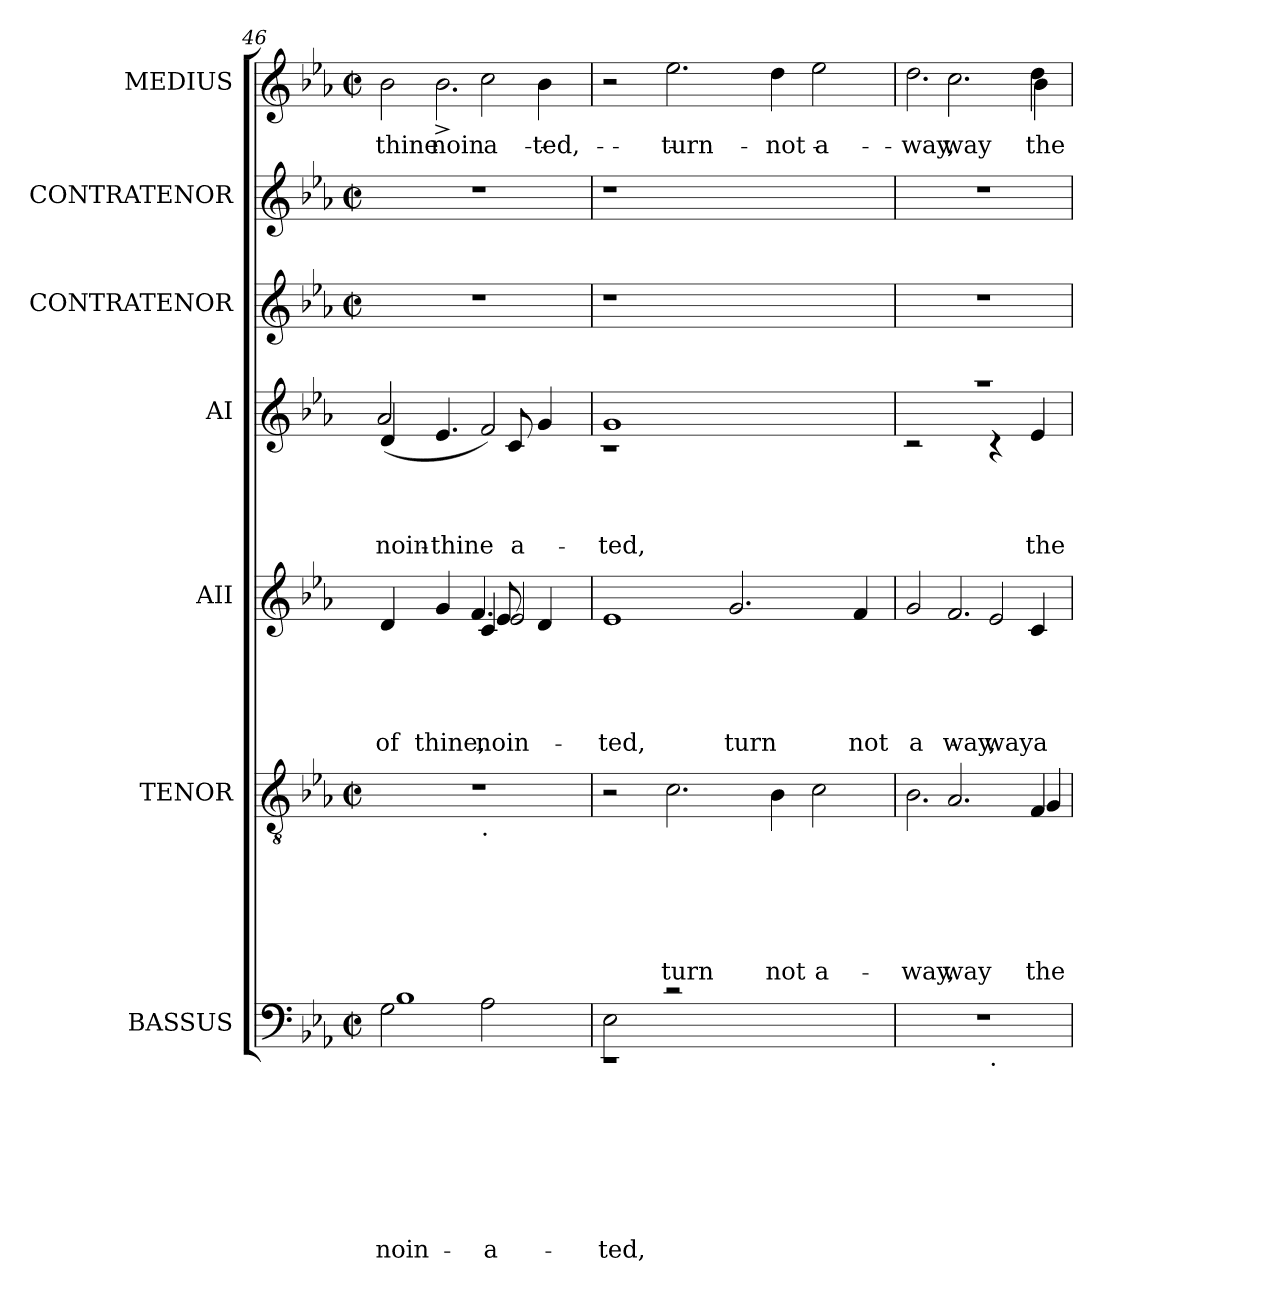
**kern	**text	**text	**text	**text	**text	**text	**text	**text	**kern	**text	**text	**text	**text	**text	**text	**kern	**text	**text	**text	**text	**text	**kern	**text	**text	**text	**text	**kern	**kern	**kern	**text
*part7	*part7	*part7	*part7	*part7	*part7	*part7	*part7	*part7	*part6	*part6	*part6	*part6	*part6	*part6	*part6	*part5	*part5	*part5	*part5	*part5	*part5	*part4	*part4	*part4	*part4	*part4	*part3	*part2	*part1	*part1
*staff7	*staff7	*staff7	*staff7	*staff7	*staff7	*staff7	*staff7	*staff7	*staff6	*staff6	*staff6	*staff6	*staff6	*staff6	*staff6	*staff5	*staff5	*staff5	*staff5	*staff5	*staff5	*staff4	*staff4	*staff4	*staff4	*staff4	*staff3	*staff2	*staff1	*staff1
*I"BASSUS	*	*	*	*	*	*	*	*	*I"TENOR	*	*	*	*	*	*	*I"AII	*	*	*	*	*	*I"AI	*	*	*	*	*I"CONTRATENOR	*I"CONTRATENOR	*I"MEDIUS	*
*I'B	*	*	*	*	*	*	*	*	*I'T	*	*	*	*	*	*	*I'AII	*	*	*	*	*	*I'AI	*	*	*	*	*	*	*	*
!!LO:PB:g=z
*clefF4	*	*	*	*	*	*	*	*	*clefGv2	*	*	*	*	*	*	*clefG2	*	*	*	*	*	*clefG2	*	*	*	*	*clefG2	*clefG2	*clefG2	*
*k[b-e-a-]	*	*	*	*	*	*	*	*	*k[b-e-a-]	*	*	*	*	*	*	*k[b-e-a-]	*	*	*	*	*	*k[b-e-a-]	*	*	*	*	*k[b-e-a-]	*k[b-e-a-]	*k[b-e-a-]	*
*E-:	*	*	*	*	*	*	*	*	*E-:	*	*	*	*	*	*	*E-:	*	*	*	*	*	*E-:	*	*	*	*	*E-:	*E-:	*E-:	*
*M2/2	*	*	*	*	*	*	*	*	*M2/2	*	*	*	*	*	*	*	*	*	*	*	*	*	*	*	*	*	*M2/2	*M2/2	*M2/2	*
*met(c|)	*	*	*	*	*	*	*	*	*met(c|)	*	*	*	*	*	*	*	*	*	*	*	*	*	*	*	*	*	*met(c|)	*met(c|)	*met(c|)	*
=46	=46	=46	=46	=46	=46	=46	=46	=46	=46	=46	=46	=46	=46	=46	=46	=46	=46	=46	=46	=46	=46	=46	=46	=46	=46	=46	=46	=46	=46	=46
!	!	!	!	!	!	!	!	!LO:LY:b	!	!	!	!	!	!	!	!	!	!	!	!	!	!	!	!	!	!	!	!	!	!
*^	*	*	*	*	*	*	*	*	*	*	*	*	*	*	*	*	*	*	*	*	*	*	*	*	*	*	*	*	*	*
!	!	!	!	!	!	!	!	!	!LO:LY:b	!	!	!	!	!	!	!	!	!	!	!	!	!LO:LY:b	!	!	!	!	!LO:LY:b	!	!	!	!LO:LY:b
*	*	*	*	*	*	*	*	*	*	*^	*	*	*	*	*	*	*^	*	*	*	*	*	*^	*	*	*	*	*	*	*^	*
*	*	*	*	*	*	*	*	*	*	*	*	*	*	*	*	*	*	*	*^	*	*	*	*	*	*	*	*	*	*	*	*	*	*	*^	*
*	*	*	*	*	*	*	*	*	*	*	*	*	*	*	*	*	*	*	*	*^	*	*	*	*	*	*	*	*	*	*	*	*	*	*	*	*	*
2G\	1B-	.	.	.	.	.	.	.	-noin-	1r	2ryy	.	.	.	.	.	.	4d/	2ryy	2ryy	2ryy	.	.	.	.	of	4d/	(<2a-/	.	.	.	-noin-	1r	1r	2b-\	4ryy	2.ryy	thine
!	!	!	!	!	!	!	!	!	!	!	!	!	!	!	!	!	!	!	!	!	!	!	!	!	!	!LO:LY:b	!	!	!	!	!	!LO:LY:b	!	!	!	!	!	!LO:LY:b
.	.	.	.	.	.	.	.	.	.	.	.	.	.	.	.	.	.	4g/	.	.	.	.	.	.	.	thine,	4.e-/	.	.	.	.	thine	.	.	.	2.b-^<\	.	-noin-
!	!	!	!	!	!	!	!	!	!	!	!LO:TX:b:t=.	!	!	!	!	!	!	!	!	!	!	!	!	!	!	!	!	!	!	!	!	!	!	!	!	!	!	!
!	!	!	!	!	!	!	!	!	!LO:LY:b	!	!	!	!	!	!	!	!	!	!	!	!	!	!	!	!	!LO:LY:b	!	!	!	!	!	!	!	!	!	!	!	!
!	!	!	!	!	!	!	!	!	!	!	!	!	!	!	!	!	!	!	!	!	!	!	!	!	!	!LO:LY:b	!	!	!	!	!	!	!	!	!	!	!	!
!	!	!	!	!	!	!	!	!	!	!	!	!	!	!	!	!	!	!	!	!	!	!	!	!	!	!LO:LY:b	!	!	!	!	!	!	!	!	!	!	!	!
!	!	!	!	!	!	!	!	!	!	!	!	!	!	!	!	!	!	!	!	!	!	!	!	!	!	!LO:LY:b	!	!	!	!	!	!	!	!	!	!	!	!LO:LY:b
2A-\	.	.	.	.	.	.	.	.	a-	.	2ryy	.	.	.	.	.	.	4c/	4.f/	8e-/	2e-/	.	.	.	.	-noin-	.	2f/)	.	.	.	.	.	.	2cc\	.	.	a-
!	!	!	!	!	!	!	!	!	!	!	!	!	!	!	!	!	!	!	!	!	!	!	!	!	!	!	!	!	!	!	!	!LO:LY:b	!	!	!	!	!	!
.	.	.	.	.	.	.	.	.	.	.	.	.	.	.	.	.	.	.	.	4.ryy	.	.	.	.	.	.	8c/	.	.	.	.	a-	.	.	.	.	.	.
!	!	!	!	!	!	!	!	!	!	!	!	!	!	!	!	!	!	!	!	!	!	!	!	!	!	!	!	!	!	!	!	!	!	!	!	!	!	!LO:LY:b
.	.	.	.	.	.	.	.	.	.	.	.	.	.	.	.	.	.	(4d/	.	.	.	.	.	.	.	.	4g/	.	.	.	.	.	.	.	.	.	4b-\	-ted,
.	.	.	.	.	.	.	.	.	.	.	.	.	.	.	.	.	.	.	8ryy	.	.	.	.	.	.	.	.	.	.	.	.	.	.	.	.	.	.	.
*	*	*	*	*	*	*	*	*	*	*	*	*	*	*	*	*	*	*	*v	*v	*v	*	*	*	*	*	*	*	*	*	*	*	*	*	*v	*v	*v	*
=47	=47	=47	=47	=47	=47	=47	=47	=47	=47	=47	=47	=47	=47	=47	=47	=47	=47	=47	=47	=47	=47	=47	=47	=47	=47	=47	=47	=47	=47	=47	=47	=47	=47	=47
!	!LO:N:vis=1	!	!	!	!	!	!	!	!LO:LY:b	!	!	!	!	!	!	!	!	!	!	!	!	!	!	!LO:LY:b	!	!LO:N:vis=1	!	!	!	!LO:LY:b	!	!	!	!
*	*	*	*	*	*	*	*	*	*	*v	*v	*	*	*	*	*	*	*	*	*	*	*	*	*	*	*	*	*	*	*	*	*	*	*
*	*	*	*	*	*	*	*	*	*	*	*	*	*	*	*	*	*v	*v	*	*	*	*	*	*	*	*	*	*	*	*	*	*	*
2E-\	0rEE	.	.	.	.	.	.	.	-ted,	2r	.	.	.	.	.	.	1e-	.	.	.	.	-ted,	1g	0rc	.	.	.	-ted,	1r	1r	2r	.
!	!	!	!	!	!	!	!	!	!	!	!	!	!	!	!	!LO:LY:b	!	!	!	!	!	!	!	!	!	!	!	!	!	!	!	!LO:LY:b
2rc	.	.	.	.	.	.	.	.	.	2.c\	.	.	.	.	.	turn	.	.	.	.	.	.	.	.	.	.	.	.	.	.	2.ee-\	turn
!	!	!	!	!	!	!	!	!	!	!	!	!	!	!	!	!	!	!	!	!	!	!LO:LY:b	!	!	!	!	!	!	!	!	!	!
1ryy	.	.	.	.	.	.	.	.	.	.	.	.	.	.	.	.	2.g/	.	.	.	.	turn	1ryy	.	.	.	.	.	1ryy	1ryy	.	.
!	!	!	!	!	!	!	!	!	!	!	!	!	!	!	!	!LO:LY:b	!	!	!	!	!	!	!	!	!	!	!	!	!	!	!	!LO:LY:b
.	.	.	.	.	.	.	.	.	.	4B-\	.	.	.	.	.	not	.	.	.	.	.	.	.	.	.	.	.	.	.	.	4dd\	not
!	!	!	!	!	!	!	!	!	!	!	!	!	!	!	!	!LO:LY:b	!	!	!	!	!	!	!	!	!	!	!	!	!	!	!	!LO:LY:b
.	.	.	.	.	.	.	.	.	.	2c\	.	.	.	.	.	a-	.	.	.	.	.	.	.	.	.	.	.	.	.	.	2ee-\	a-
!	!	!	!	!	!	!	!	!	!	!	!	!	!	!	!	!	!	!	!	!	!	!LO:LY:b	!	!	!	!	!	!	!	!	!	!
.	.	.	.	.	.	.	.	.	.	.	.	.	.	.	.	.	4f/	.	.	.	.	not	.	.	.	.	.	.	.	.	.	.
=48	=48	=48	=48	=48	=48	=48	=48	=48	=48	=48	=48	=48	=48	=48	=48	=48	=48	=48	=48	=48	=48	=48	=48	=48	=48	=48	=48	=48	=48	=48	=48	=48
!	!	!	!	!	!	!	!	!	!	!	!	!	!	!	!	!LO:LY:b	!	!	!	!	!	!LO:LY:b	!	!	!	!	!	!	!	!	!	!LO:LY:b
*	*	*	*	*	*	*	*	*	*	*^	*	*	*	*	*	*	*^	*	*	*	*	*	*	*	*	*	*	*	*	*	*^	*
*	*	*	*	*	*	*	*	*	*	*	*^	*	*	*	*	*	*	*	*^	*	*	*	*	*	*	*	*	*	*	*	*	*	*	*^	*
1r	2ryy	.	.	.	.	.	.	.	.	2.B-\	4ryy	2.ryy	.	.	.	.	.	-way,	2g/	4ryy	2.ryy	.	.	.	.	a-	1raa	2rc	.	.	.	.	1r	1r	2.dd\	4ryy	2.ryy	-way,
!	!	!	!	!	!	!	!	!	!	!	!	!	!	!	!	!	!	!LO:LY:b	!	!	!	!	!	!	!	!LO:LY:b	!	!	!	!	!	!	!	!	!	!	!	!LO:LY:b
.	.	.	.	.	.	.	.	.	.	.	2.A-/	.	.	.	.	.	.	-way	.	2.f/	.	.	.	.	.	way,	.	.	.	.	.	.	.	.	.	2.cc\	.	-way
!	!LO:TX:b:t=.	!	!	!	!	!	!	!	!	!	!	!	!	!	!	!	!	!	!	!	!	!	!	!	!	!	!	!	!	!	!	!	!	!	!	!	!	!
!	!	!	!	!	!	!	!	!	!	!	!	!	!	!	!	!	!	!	!	!	!	!	!	!	!	!LO:LY:b	!	!	!	!	!	!	!	!	!	!	!	!
.	2ryy	.	.	.	.	.	.	.	.	.	.	.	.	.	.	.	.	.	2e-/	.	.	.	.	.	.	-way	.	4rc	.	.	.	.	.	.	.	.	.	.
!	!	!	!	!	!	!	!	!	!	!	!	!	!	!	!	!	!	!LO:LY:b	!	!	!	!	!	!	!	!	!	!	!	!	!	!	!	!	!	!	!	!
!	!	!	!	!	!	!	!	!	!	!	!	!	!	!	!	!	!	!LO:LY:b	!	!	!	!	!	!	!	!LO:LY:b	!	!	!	!	!	!LO:LY:b	!	!	!	!	!	!LO:LY:b
!	!	!	!	!	!	!	!	!	!	!	!	!	!	!	!	!	!	!	!	!	!	!	!	!	!	!	!	!	!	!	!	!	!	!	!	!	!	!LO:LY:b
.	.	.	.	.	.	.	.	.	.	4F/	.	4G/	.	.	.	.	.	the	.	.	4c/	.	.	.	.	a-	.	4e-/	.	.	.	the	.	.	4dd\	.	4b-\	the
*v	*v	*	*	*	*	*	*	*	*	*	*	*	*	*	*	*	*	*	*v	*v	*v	*	*	*	*	*	*v	*v	*	*	*	*	*	*	*v	*v	*v	*
*	*	*	*	*	*	*	*	*	*v	*v	*v	*	*	*	*	*	*	*	*	*	*	*	*	*	*	*	*	*	*	*	*	*
=	=	=	=	=	=	=	=	=	=	=	=	=	=	=	=	=	=	=	=	=	=	=	=	=	=	=	=	=	=	=
*-	*-	*-	*-	*-	*-	*-	*-	*-	*-	*-	*-	*-	*-	*-	*-	*-	*-	*-	*-	*-	*-	*-	*-	*-	*-	*-	*-	*-	*-	*-
